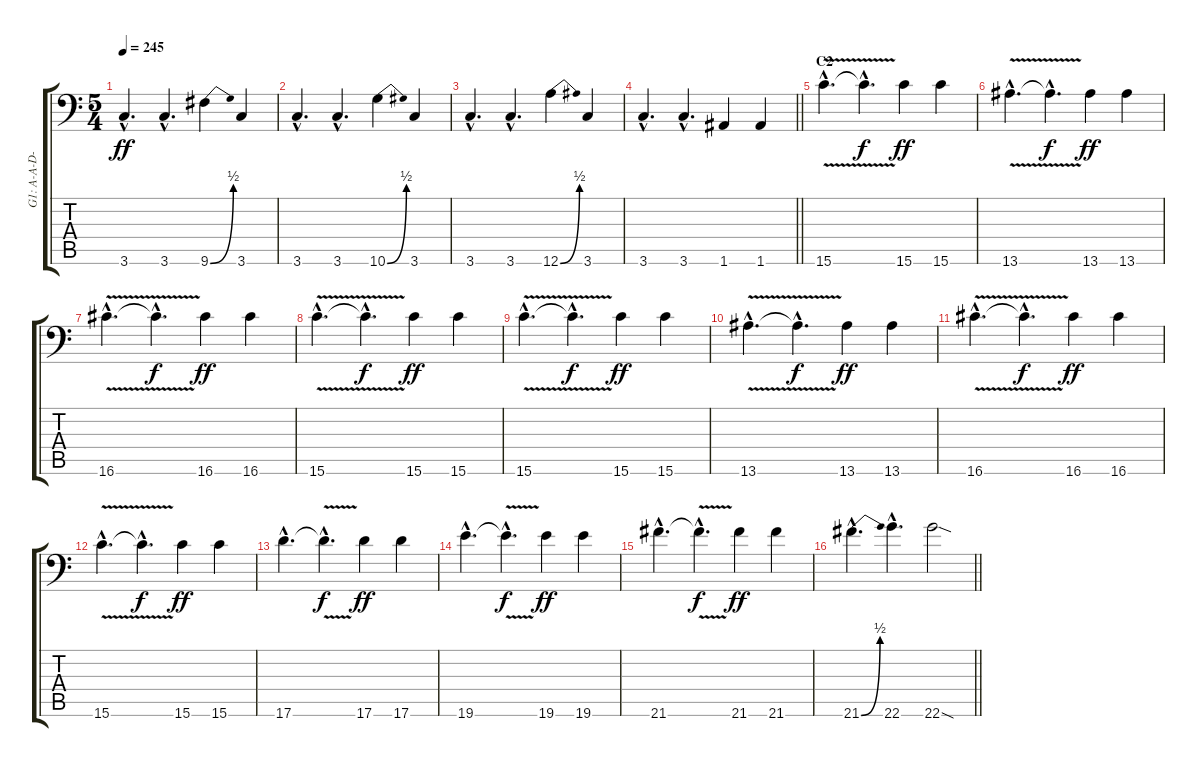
\track ("G1: A-A-D-G-B-E" "G1: A-A-D-") {instrument distortionguitar}
\staff {score tabs}
\tuning (E4 B3 G3 D3 A2 A1) {hide}
\ts (5 4)
\tempo 245
\clef f4
\ks c
3.6{hac}.4{d dy ff} 3.6{hac}.4{d} 9.6{be (bend 0 0 60 2)}.4 3.6.4 |
3.6{hac}.4{d} 3.6{hac}.4{d} 10.6{be (bend 0 0 60 2)}.4 3.6.4 |
3.6{hac}.4{d} 3.6{hac}.4{d} 12.6{be (bend 0 0 60 2)}.4 3.6.4 |
\barLineRight lightlight
3.6{hac}.4{d} 3.6{hac}.4{d} 1.6.4 1.6.4 |
\section ("" "C2")
15.6{v hac}.4{d} 15.6{hac t}.4{d dy f} 15.6.4{dy ff} 15.6.4 |
13.6{v hac}.4{d} 13.6{hac t}.4{d dy f} 13.6.4{dy ff} 13.6.4 |
16.6{v hac}.4{d} 16.6{hac t}.4{d dy f} 16.6.4{dy ff} 16.6.4 |
15.6{v hac}.4{d} 15.6{hac t}.4{d dy f} 15.6.4{dy ff} 15.6.4 |
15.6{v hac}.4{d} 15.6{hac t}.4{d dy f} 15.6.4{dy ff} 15.6.4 |
13.6{v hac}.4{d} 13.6{hac t}.4{d dy f} 13.6.4{dy ff} 13.6.4 |
16.6{v hac}.4{d} 16.6{hac t}.4{d dy f} 16.6.4{dy ff} 16.6.4 |
15.6{v hac}.4{d} 15.6{hac t}.4{d dy f} 15.6.4{dy ff} 15.6.4 |
17.6{hac}.4{d} 17.6{v hac t}.4{d dy f} 17.6.4{dy ff} 17.6.4 |
19.6{hac}.4{d} 19.6{v hac t}.4{d dy f} 19.6.4{dy ff} 19.6.4 |
21.6{hac}.4{d} 21.6{v hac t}.4{d dy f} 21.6.4{dy ff} 21.6.4 |
\barLineRight lightlight
21.6{be (bend 0 0 60 2) hac}.4{d} 22.6{hac}.4{d} 22.6{sod}.2
